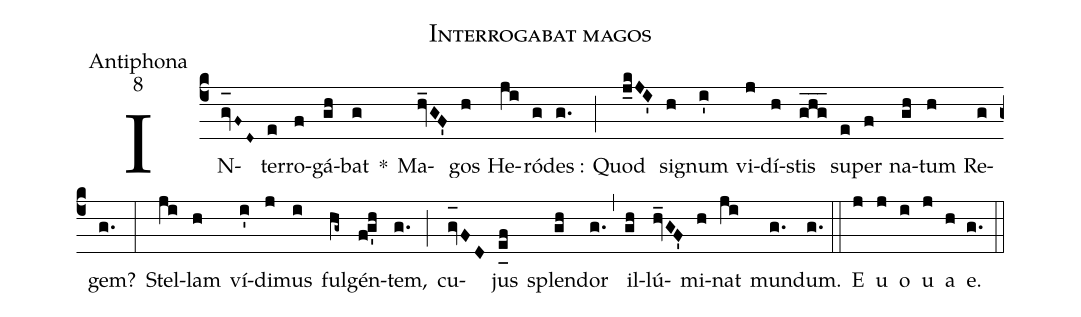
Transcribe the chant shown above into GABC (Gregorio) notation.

name:Interrogabat magos;
office-part:Antiphona;
mode:8;
%%
(c4) IN(gv_[oh:h]F~D~)ter(e)ro(f)gá(gh)bat(g) *() Ma(hv_GF')gos(h) He(ji)ró(g)des :(g.) (;) Quod(j_kJI') si(h)gnum(i') vi(j)dí(h)stis(ghg___) su(e)per(f) na(gh)tum(h) Re(g)gem?(g.) (:) Stel(ji)lam(h) ví(i')di(j)mus(i) ful(hg~)gén(fg'h)tem,(g.) (;) cu(gv_[oh:h]FD)jus(e_[uh:l]f) splen(gh)dor(g.) (,) il(gh)lú(hv_GF')mi(h)nat(ji) mun(g.)dum.(g.) (::) <eu>E(j) u(j) o(i) u(j) a(h) e.</eu>(g.) (::)
